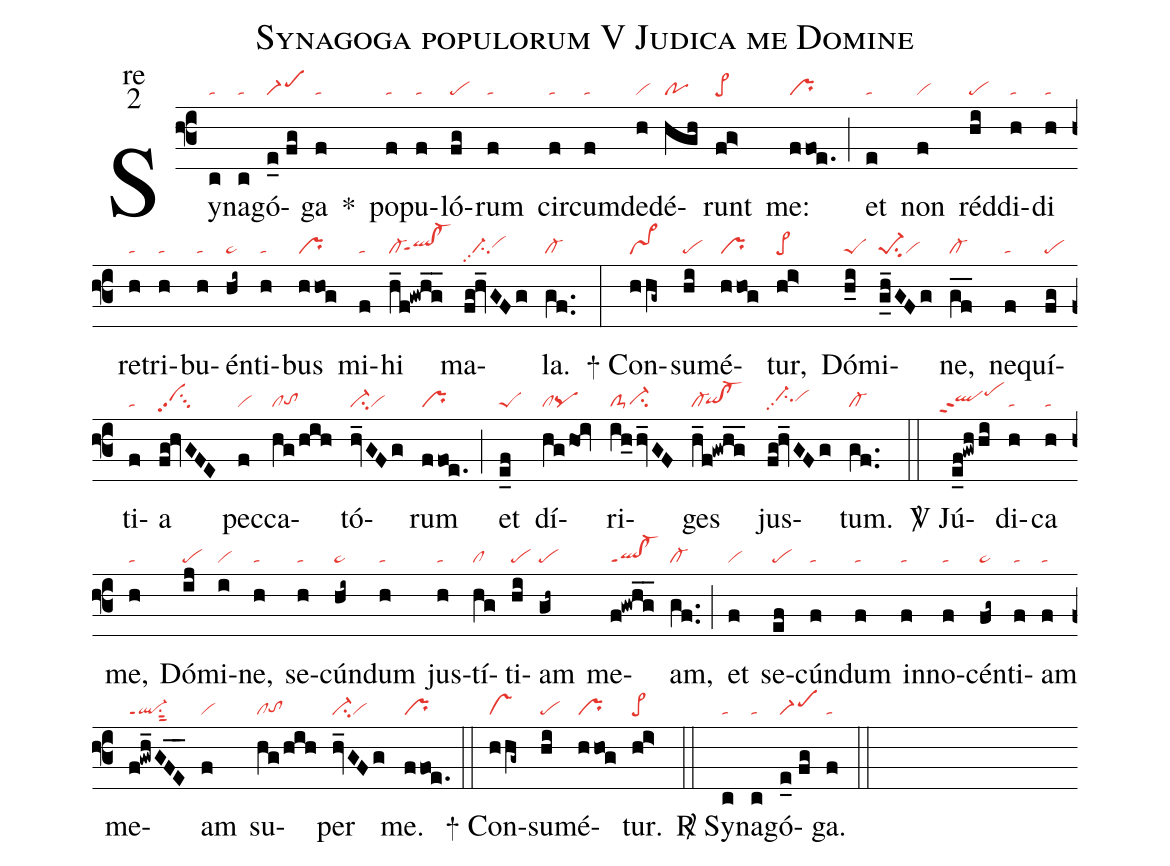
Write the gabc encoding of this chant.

name:Synagoga populorum V Judica me Domine;
office-part:re;
mode:2;
nabc-lines:1;
%%
(f3) Sy(c|ta)na(c|ta)gó(e_0//fg|scM1)ga(f|ta) <sp>*</sp>() po(f|ta)pu(f|ta)ló(fg|pe)rum(f|ta) cir(f|ta)cum(f|ta)de(h|vi)dé(hgh|po)runt(f!g>|pe>) me:(ffoe.|pr) (;) et(e|ta) non(f|vi) réd(hi|pe)di(h|ta)di(h|ta) re(h|ta)tri(h|ta)bu(h|ta)én(hi~|ta>)ti(h|ta)bus(hhog|pr) mi(f|ta)hi(h_f!gwhg__|cl-`qlhg!cl-hgppt1) ma(fg!hv_GFg|//ci-pp2vihh)la.(gf..|cl-) (:)
<sp>+</sp> Con(hhg~|vs>)su(hi|pe)mé(hhog|pr)tur,(hi>|pe>) Dó(h_i|peS)mi(g_h_GFg|pe-1su2vi)ne,(gf__|cl-) ne(f|ta)quí(fg|pe)ti(f|ta)a(fg!hvGFE|ci1hhpp2) pec(f|vi)ca(hg/hih|cltohg)tó(hv_GFg|ci-vi)rum(ffoe.|pr) (;) et(e_f|peS) dí(hgho!iv|clpq)ri(ih_hv_GF|clS-ci-hg)ges(h_f!gwhg__|cl-`qihg!cl-hg) jus(fg!hv_GFg|//ci-hhpp2vihh)tum.(gf..|cl-) (::)

<sp>V/</sp> Jú(e_f!gwhhi|```qlhhppt2pehj)di(h|ta)ca(h|ta) me,(h|ta) Dó(ij|pe)mi(i|vi)ne,(h|ta) se(h|ta)cún(hi~|ta>)dum(h|ta) jus(h|ta)tí(hg|cl)ti(hi|pe)am(gh~|pe) me(f!gwhg__|ql!cl-ppt1)am,(gf..|cl-) (;) et(f|vi) se(ef|pe)cún(f|ta)dum(f|ta) in(f|ta)no(f|ta)cén(fg~|ta>)ti(f|ta)am(f|ta) me(f!gwh_GFE__|ql-ppt1su1sut2)am(f|vi) su(hg/hih|cltohg)per(hv_GFg|ci-vi) me.(ffoe.|pr) (::)

<sp>+</sp> Con(hhg~|vs)su(hi|pe)mé(hhog|pr)tur.(hi>|pe>) (::)

<sp>R/</sp> Sy(c|ta)na(c|ta)gó(e_0//fg|scM1)ga.(f|ta) (::)
